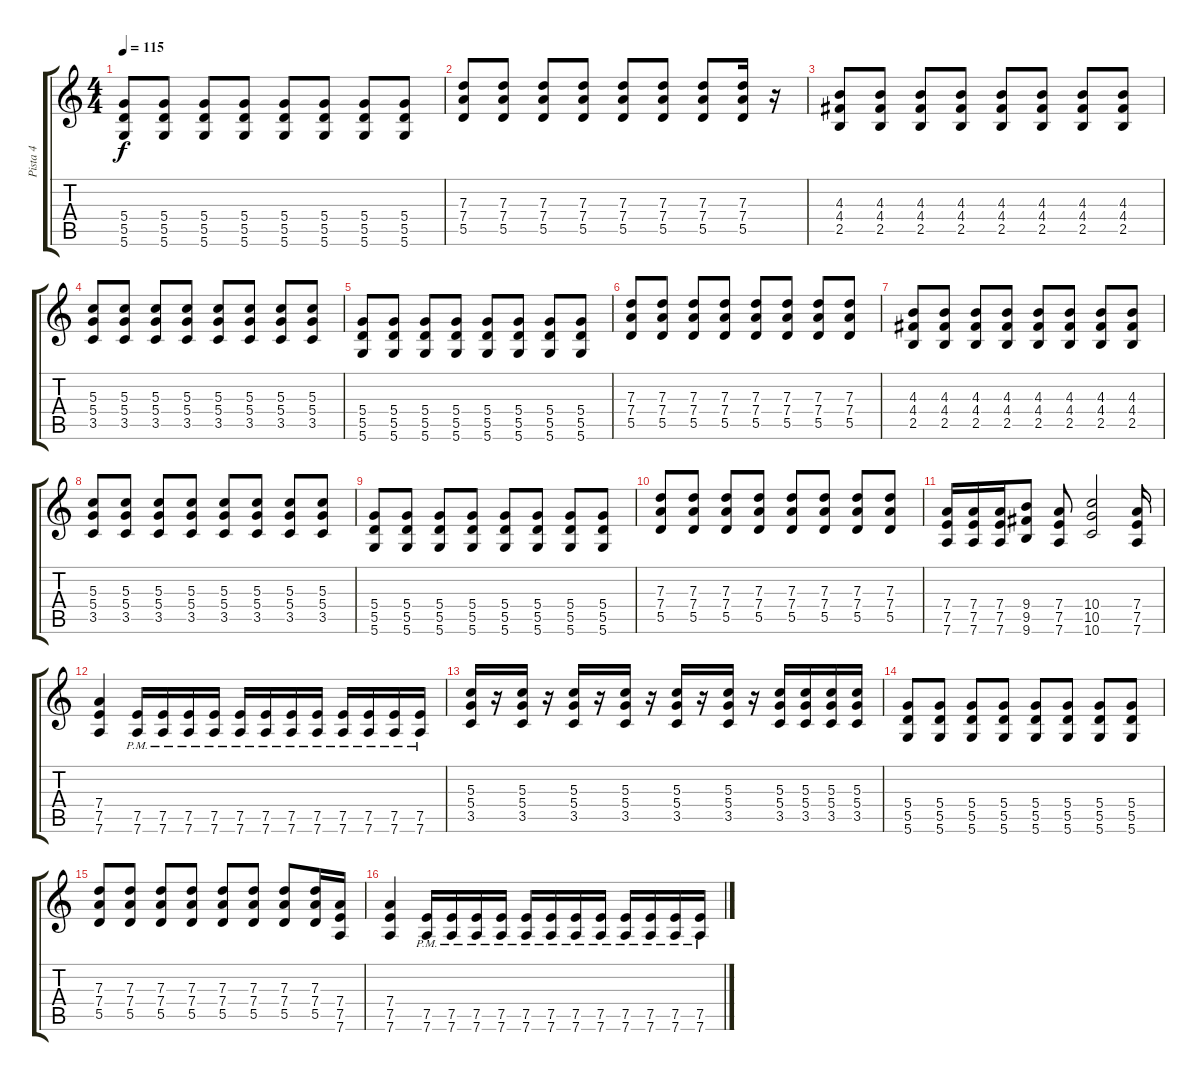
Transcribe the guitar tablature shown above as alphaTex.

\track ("Pista 4" "Pista 4") {instrument distortionguitar}
\staff {score tabs}
\tuning (E4 B3 G3 D3 A2 D2) {hide}
\ts (4 4)
\tempo 115
\clef g2
\ks c
(5.4 5.5 5.6).8{dy f} (5.4 5.5 5.6).8 (5.4 5.5 5.6).8 (5.4 5.5 5.6).8 (5.4 5.5 5.6).8 (5.4 5.5 5.6).8 (5.4 5.5 5.6).8 (5.4 5.5 5.6).8 |
(7.3 7.4 5.5).8 (7.3 7.4 5.5).8 (7.3 7.4 5.5).8 (7.3 7.4 5.5).8 (7.3 7.4 5.5).8 (7.3 7.4 5.5).8 (7.3 7.4 5.5).8 (7.3 7.4 5.5).16 r.16 |
(4.3 4.4 2.5).8 (4.3 4.4 2.5).8 (4.3 4.4 2.5).8 (4.3 4.4 2.5).8 (4.3 4.4 2.5).8 (4.3 4.4 2.5).8 (4.3 4.4 2.5).8 (4.3 4.4 2.5).8 |
(5.3 5.4 3.5).8 (5.3 5.4 3.5).8 (5.3 5.4 3.5).8 (5.3 5.4 3.5).8 (5.3 5.4 3.5).8 (5.3 5.4 3.5).8 (5.3 5.4 3.5).8 (5.3 5.4 3.5).8 |
(5.4 5.5 5.6).8 (5.4 5.5 5.6).8 (5.4 5.5 5.6).8 (5.4 5.5 5.6).8 (5.4 5.5 5.6).8 (5.4 5.5 5.6).8 (5.4 5.5 5.6).8 (5.4 5.5 5.6).8 |
(7.3 7.4 5.5).8 (7.3 7.4 5.5).8 (7.3 7.4 5.5).8 (7.3 7.4 5.5).8 (7.3 7.4 5.5).8 (7.3 7.4 5.5).8 (7.3 7.4 5.5).8 (7.3 7.4 5.5).8 |
(4.3 4.4 2.5).8 (4.3 4.4 2.5).8 (4.3 4.4 2.5).8 (4.3 4.4 2.5).8 (4.3 4.4 2.5).8 (4.3 4.4 2.5).8 (4.3 4.4 2.5).8 (4.3 4.4 2.5).8 |
(5.3 5.4 3.5).8 (5.3 5.4 3.5).8 (5.3 5.4 3.5).8 (5.3 5.4 3.5).8 (5.3 5.4 3.5).8 (5.3 5.4 3.5).8 (5.3 5.4 3.5).8 (5.3 5.4 3.5).8 |
(5.4 5.5 5.6).8 (5.4 5.5 5.6).8 (5.4 5.5 5.6).8 (5.4 5.5 5.6).8 (5.4 5.5 5.6).8 (5.4 5.5 5.6).8 (5.4 5.5 5.6).8 (5.4 5.5 5.6).8 |
(7.3 7.4 5.5).8 (7.3 7.4 5.5).8 (7.3 7.4 5.5).8 (7.3 7.4 5.5).8 (7.3 7.4 5.5).8 (7.3 7.4 5.5).8 (7.3 7.4 5.5).8 (7.3 7.4 5.5).8 |
(7.4 7.5 7.6).16 (7.4 7.5 7.6).16 (7.4 7.5 7.6).16 (9.4 9.5 9.6).8 (7.4 7.5 7.6).8 (10.4 10.5 10.6).2 (7.4 7.5 7.6).16 |
(7.4 7.5 7.6).4 (7.5{pm} 7.6{pm}).16 (7.5{pm} 7.6{pm}).16 (7.5{pm} 7.6{pm}).16 (7.5{pm} 7.6{pm}).16 (7.5{pm} 7.6{pm}).16 (7.5{pm} 7.6{pm}).16 (7.5{pm} 7.6{pm}).16 (7.5{pm} 7.6{pm}).16 (7.5{pm} 7.6{pm}).16 (7.5{pm} 7.6{pm}).16 (7.5{pm} 7.6{pm}).16 (7.5{pm} 7.6{pm}).16 |
(5.3 5.4 3.5).16 r.16 (5.3 5.4 3.5).16 r.16 (5.3 5.4 3.5).16 r.16 (5.3 5.4 3.5).16 r.16 (5.3 5.4 3.5).16 r.16 (5.3 5.4 3.5).16 r.16 (5.3 5.4 3.5).16 (5.3 5.4 3.5).16 (5.3 5.4 3.5).16 (5.3 5.4 3.5).16 |
(5.4 5.5 5.6).8 (5.4 5.5 5.6).8 (5.4 5.5 5.6).8 (5.4 5.5 5.6).8 (5.4 5.5 5.6).8 (5.4 5.5 5.6).8 (5.4 5.5 5.6).8 (5.4 5.5 5.6).8 |
(7.3 7.4 5.5).8 (7.3 7.4 5.5).8 (7.3 7.4 5.5).8 (7.3 7.4 5.5).8 (7.3 7.4 5.5).8 (7.3 7.4 5.5).8 (7.3 7.4 5.5).8 (7.3 7.4 5.5).16 (7.4 7.5 7.6).16 |
(7.4 7.5 7.6).4 (7.5{pm} 7.6{pm}).16 (7.5{pm} 7.6{pm}).16 (7.5{pm} 7.6{pm}).16 (7.5{pm} 7.6{pm}).16 (7.5{pm} 7.6{pm}).16 (7.5{pm} 7.6{pm}).16 (7.5{pm} 7.6{pm}).16 (7.5{pm} 7.6{pm}).16 (7.5{pm} 7.6{pm}).16 (7.5{pm} 7.6{pm}).16 (7.5{pm} 7.6{pm}).16 (7.5{pm} 7.6{pm}).16
